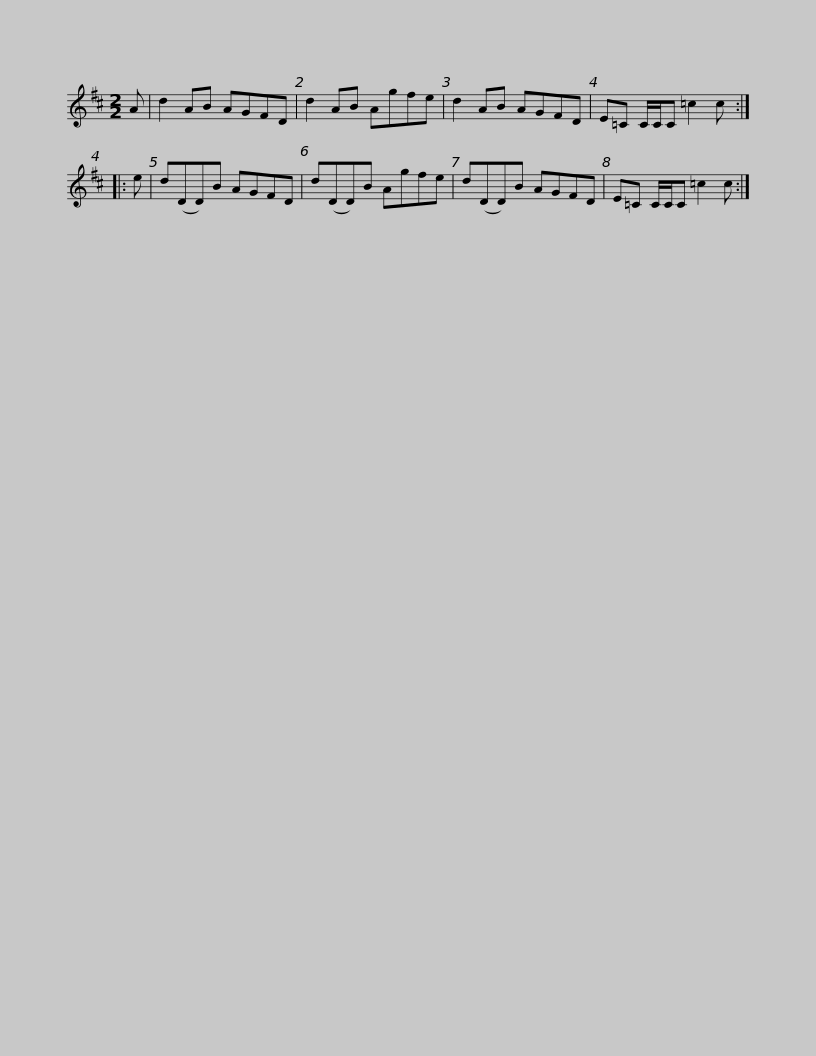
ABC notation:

X:1
L:1/8
M:2/2
I:linebreak $
K:D
V:1 treble
V:1
 A | d2 AB AGFD | d2 AB Agfe | d2 AB AGFD | E=C C/C/C =c2 c :: %5
 e | d(DD)B AGFD |$ d(DD)B Agfe | d(DD)B AGFD | E=C C/C/C =c2 c :| %10
